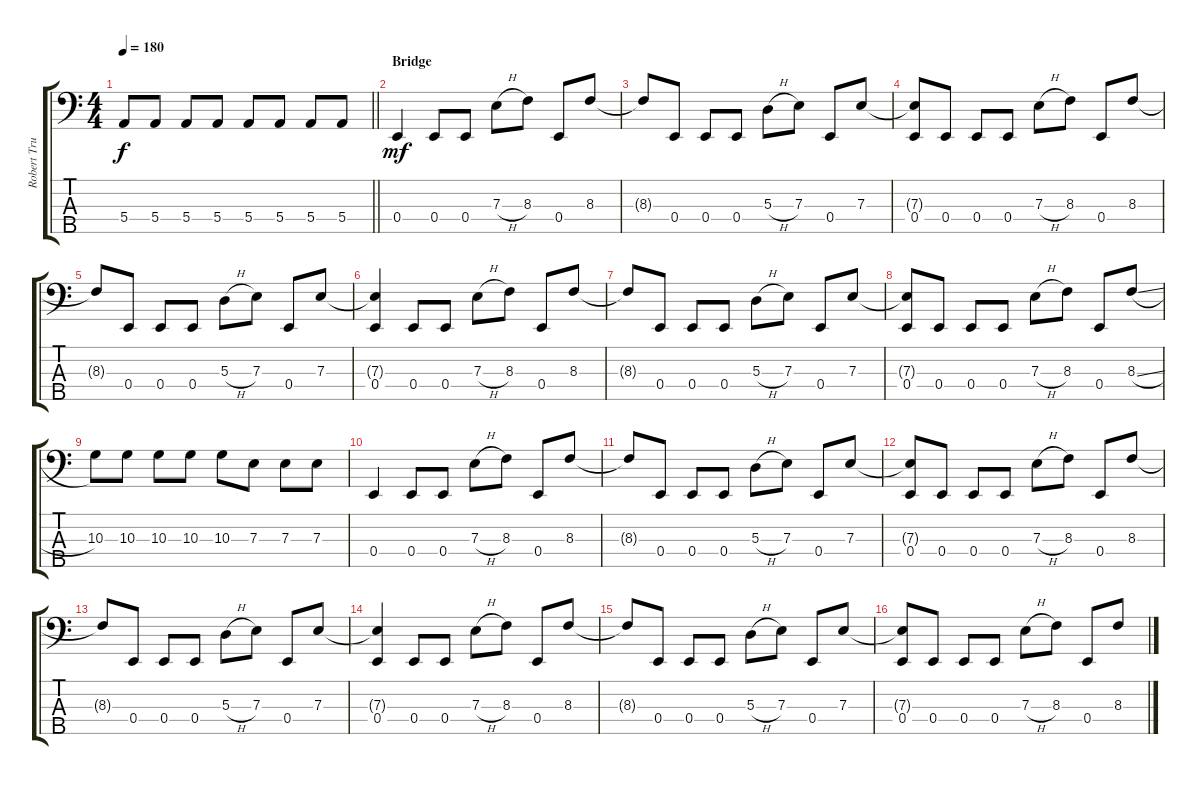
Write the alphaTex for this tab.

\track ("Robert Trujillo" "Robert Tru") {instrument electricbassfinger}
\staff {score tabs}
\tuning (G2 D2 A1 E1 B0) {hide}
\ts (4 4)
\tempo 180
\clef f4
\barLineRight lightlight
\ks c
5.4.8{dy f} 5.4.8 5.4.8 5.4.8 5.4.8 5.4.8 5.4.8 5.4.8 |
\section ("" "Bridge")
0.4.4{dy mf} 0.4.8 0.4.8 7.3{h}.8 8.3.8 0.4.8 8.3.8 |
8.3{t}.8 0.4.8 0.4.8 0.4.8 5.3{h}.8 7.3.8 0.4.8 7.3.8 |
(7.3{t} 0.4).8 0.4.8 0.4.8 0.4.8 7.3{h}.8 8.3.8 0.4.8 8.3.8 |
8.3{t}.8 0.4.8 0.4.8 0.4.8 5.3{h}.8 7.3.8 0.4.8 7.3.8 |
(7.3{t} 0.4).4 0.4.8 0.4.8 7.3{h}.8 8.3.8 0.4.8 8.3.8 |
8.3{t}.8 0.4.8 0.4.8 0.4.8 5.3{h}.8 7.3.8 0.4.8 7.3.8 |
(7.3{t} 0.4).8 0.4.8 0.4.8 0.4.8 7.3{h}.8 8.3.8 0.4.8 8.3{sl}.8 |
10.3.8 10.3.8 10.3.8 10.3.8 10.3.8 7.3.8 7.3.8 7.3.8 |
0.4.4 0.4.8 0.4.8 7.3{h}.8 8.3.8 0.4.8 8.3.8 |
8.3{t}.8 0.4.8 0.4.8 0.4.8 5.3{h}.8 7.3.8 0.4.8 7.3.8 |
(7.3{t} 0.4).8 0.4.8 0.4.8 0.4.8 7.3{h}.8 8.3.8 0.4.8 8.3.8 |
8.3{t}.8 0.4.8 0.4.8 0.4.8 5.3{h}.8 7.3.8 0.4.8 7.3.8 |
(7.3{t} 0.4).4 0.4.8 0.4.8 7.3{h}.8 8.3.8 0.4.8 8.3.8 |
8.3{t}.8 0.4.8 0.4.8 0.4.8 5.3{h}.8 7.3.8 0.4.8 7.3.8 |
(7.3{t} 0.4).8 0.4.8 0.4.8 0.4.8 7.3{h}.8 8.3.8 0.4.8 8.3{sl}.8
